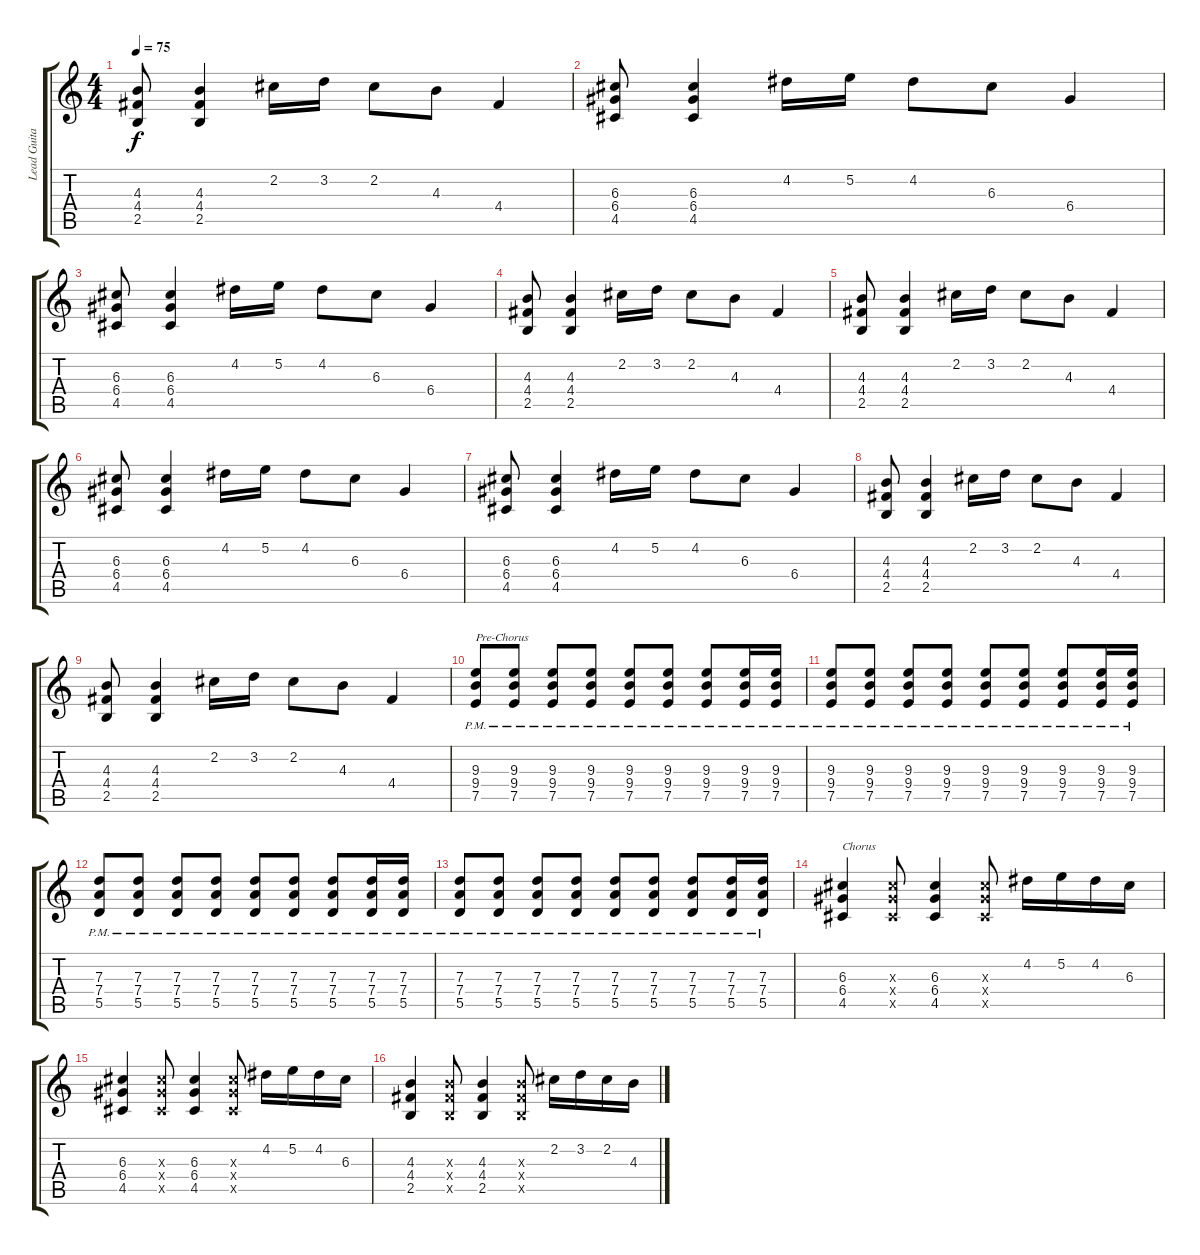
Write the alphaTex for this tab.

\track ("Lead Guitar" "Lead Guita") {instrument distortionguitar}
\staff {score tabs}
\tuning (E4 B3 G3 D3 A2 D2) {hide}
\ts (4 4)
\tempo 75
\clef g2
\ks c
(4.3 4.4 2.5).8{dy f} (4.3 4.4 2.5).4 2.2.16 3.2.16 2.2.8 4.3.8 4.4.4 |
(6.3 6.4 4.5).8 (6.3 6.4 4.5).4 4.2.16 5.2.16 4.2.8 6.3.8 6.4.4 |
(6.3 6.4 4.5).8 (6.3 6.4 4.5).4 4.2.16 5.2.16 4.2.8 6.3.8 6.4.4 |
(4.3 4.4 2.5).8 (4.3 4.4 2.5).4 2.2.16 3.2.16 2.2.8 4.3.8 4.4.4 |
(4.3 4.4 2.5).8 (4.3 4.4 2.5).4 2.2.16 3.2.16 2.2.8 4.3.8 4.4.4 |
(6.3 6.4 4.5).8 (6.3 6.4 4.5).4 4.2.16 5.2.16 4.2.8 6.3.8 6.4.4 |
(6.3 6.4 4.5).8 (6.3 6.4 4.5).4 4.2.16 5.2.16 4.2.8 6.3.8 6.4.4 |
(4.3 4.4 2.5).8 (4.3 4.4 2.5).4 2.2.16 3.2.16 2.2.8 4.3.8 4.4.4 |
(4.3 4.4 2.5).8 (4.3 4.4 2.5).4 2.2.16 3.2.16 2.2.8 4.3.8 4.4.4 |
(9.3{pm} 9.4{pm} 7.5{pm}).8{txt "Pre-Chorus"} (9.3{pm} 9.4{pm} 7.5{pm}).8 (9.3{pm} 9.4{pm} 7.5{pm}).8 (9.3{pm} 9.4{pm} 7.5{pm}).8 (9.3{pm} 9.4{pm} 7.5{pm}).8 (9.3{pm} 9.4{pm} 7.5{pm}).8 (9.3{pm} 9.4{pm} 7.5{pm}).8 (9.3{pm} 9.4{pm} 7.5{pm}).16 (9.3{pm} 9.4{pm} 7.5{pm}).16 |
(9.3{pm} 9.4{pm} 7.5{pm}).8 (9.3{pm} 9.4{pm} 7.5{pm}).8 (9.3{pm} 9.4{pm} 7.5{pm}).8 (9.3{pm} 9.4{pm} 7.5{pm}).8 (9.3{pm} 9.4{pm} 7.5{pm}).8 (9.3{pm} 9.4{pm} 7.5{pm}).8 (9.3{pm} 9.4{pm} 7.5{pm}).8 (9.3{pm} 9.4{pm} 7.5{pm}).16 (9.3{pm} 9.4{pm} 7.5{pm}).16 |
(7.3{pm} 7.4{pm} 5.5{pm}).8 (7.3{pm} 7.4{pm} 5.5{pm}).8 (7.3{pm} 7.4{pm} 5.5{pm}).8 (7.3{pm} 7.4{pm} 5.5{pm}).8 (7.3{pm} 7.4{pm} 5.5{pm}).8 (7.3{pm} 7.4{pm} 5.5{pm}).8 (7.3{pm} 7.4{pm} 5.5{pm}).8 (7.3{pm} 7.4{pm} 5.5{pm}).16 (7.3{pm} 7.4{pm} 5.5{pm}).16 |
(7.3{pm} 7.4{pm} 5.5{pm}).8 (7.3{pm} 7.4{pm} 5.5{pm}).8 (7.3{pm} 7.4{pm} 5.5{pm}).8 (7.3{pm} 7.4{pm} 5.5{pm}).8 (7.3{pm} 7.4{pm} 5.5{pm}).8 (7.3{pm} 7.4{pm} 5.5{pm}).8 (7.3{pm} 7.4{pm} 5.5{pm}).8 (7.3{pm} 7.4{pm} 5.5{pm}).16 (7.3{pm} 7.4{pm} 5.5{pm}).16 |
(6.3 6.4 4.5).4{txt "Chorus"} (6.3{x} 6.4{x} 4.5{x}).8 (6.3 6.4 4.5).4 (6.3{x} 6.4{x} 4.5{x}).8 4.2.16 5.2.16 4.2.16 6.3.16 |
(6.3 6.4 4.5).4 (6.3{x} 6.4{x} 4.5{x}).8 (6.3 6.4 4.5).4 (6.3{x} 6.4{x} 4.5{x}).8 4.2.16 5.2.16 4.2.16 6.3.16 |
(4.3 4.4 2.5).4 (4.3{x} 4.4{x} 2.5{x}).8 (4.3 4.4 2.5).4 (4.3{x} 4.4{x} 2.5{x}).8 2.2.16 3.2.16 2.2.16 4.3.16
